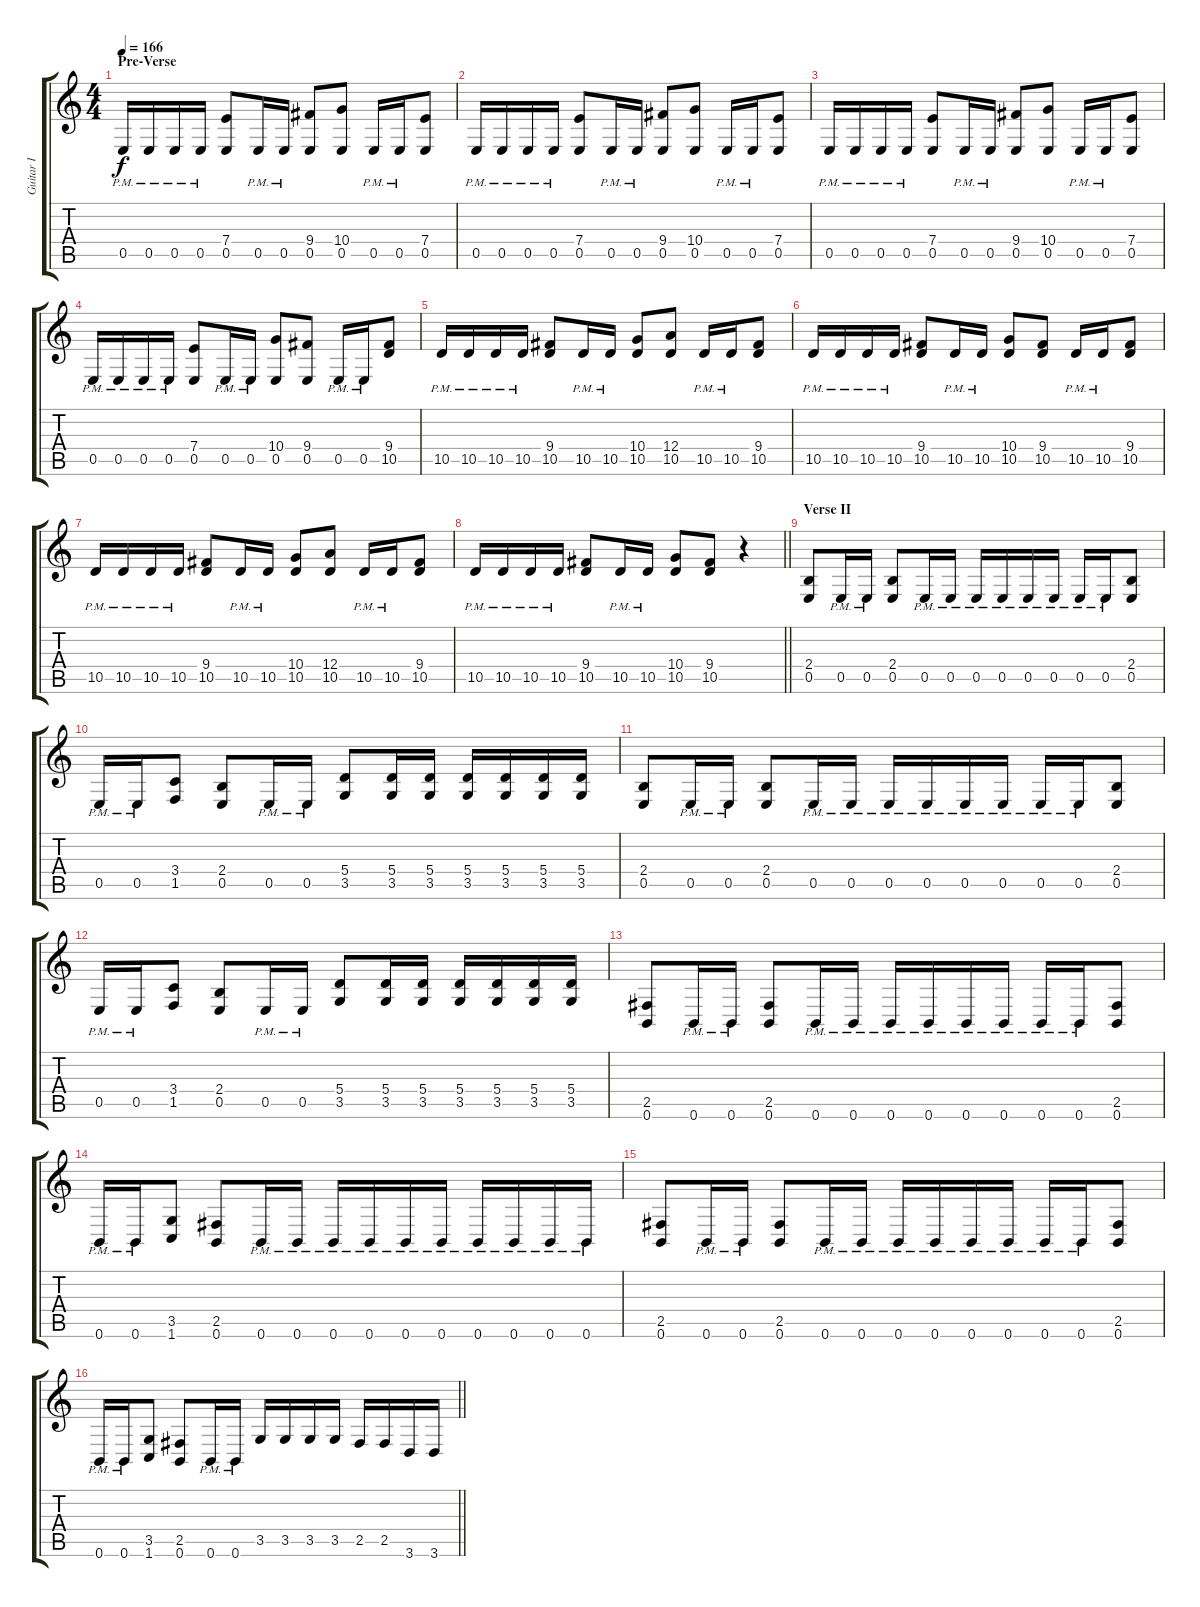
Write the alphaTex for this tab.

\track ("Guitar I" "Guitar I") {instrument distortionguitar}
\staff {score tabs}
\tuning (B3 Gb3 D3 A2 E2 B1) {hide}
\ts (4 4)
\section ("" "Pre-Verse")
\tempo 166
\clef g2
\ks c
0.5{pm}.16{dy f} 0.5{pm}.16 0.5{pm}.16 0.5{pm}.16 (7.4 0.5).8 0.5{pm}.16 0.5{pm}.16 (9.4 0.5).8 (10.4 0.5).8 0.5{pm}.16 0.5{pm}.16 (7.4 0.5).8 |
0.5{pm}.16 0.5{pm}.16 0.5{pm}.16 0.5{pm}.16 (7.4 0.5).8 0.5{pm}.16 0.5{pm}.16 (9.4 0.5).8 (10.4 0.5).8 0.5{pm}.16 0.5{pm}.16 (7.4 0.5).8 |
0.5{pm}.16 0.5{pm}.16 0.5{pm}.16 0.5{pm}.16 (7.4 0.5).8 0.5{pm}.16 0.5{pm}.16 (9.4 0.5).8 (10.4 0.5).8 0.5{pm}.16 0.5{pm}.16 (7.4 0.5).8 |
0.5{pm}.16 0.5{pm}.16 0.5{pm}.16 0.5{pm}.16 (7.4 0.5).8 0.5{pm}.16 0.5{pm}.16 (10.4 0.5).8 (9.4 0.5).8 0.5{pm}.16 0.5{pm}.16 (9.4 10.5).8 |
10.5{pm}.16 10.5{pm}.16 10.5{pm}.16 10.5{pm}.16 (9.4 10.5).8 10.5{pm}.16 10.5{pm}.16 (10.4 10.5).8 (12.4 10.5).8 10.5{pm}.16 10.5{pm}.16 (9.4 10.5).8 |
10.5{pm}.16 10.5{pm}.16 10.5{pm}.16 10.5{pm}.16 (9.4 10.5).8 10.5{pm}.16 10.5{pm}.16 (10.4 10.5).8 (9.4 10.5).8 10.5{pm}.16 10.5{pm}.16 (9.4 10.5).8 |
10.5{pm}.16 10.5{pm}.16 10.5{pm}.16 10.5{pm}.16 (9.4 10.5).8 10.5{pm}.16 10.5{pm}.16 (10.4 10.5).8 (12.4 10.5).8 10.5{pm}.16 10.5{pm}.16 (9.4 10.5).8 |
\barLineRight lightlight
10.5{pm}.16 10.5{pm}.16 10.5{pm}.16 10.5{pm}.16 (9.4 10.5).8 10.5{pm}.16 10.5{pm}.16 (10.4 10.5).8 (9.4 10.5).8 r.4 |
\section ("" "Verse II")
(2.4 0.5).8 0.5{pm}.16 0.5{pm}.16 (2.4 0.5).8 0.5{pm}.16 0.5{pm}.16 0.5{pm}.16 0.5{pm}.16 0.5{pm}.16 0.5{pm}.16 0.5{pm}.16 0.5{pm}.16 (2.4 0.5).8 |
0.5{pm}.16 0.5{pm}.16 (3.4 1.5).8 (2.4 0.5).8 0.5{pm}.16 0.5{pm}.16 (5.4 3.5).8 (5.4 3.5).16 (5.4 3.5).16 (5.4 3.5).16 (5.4 3.5).16 (5.4 3.5).16 (5.4 3.5).16 |
(2.4 0.5).8 0.5{pm}.16 0.5{pm}.16 (2.4 0.5).8 0.5{pm}.16 0.5{pm}.16 0.5{pm}.16 0.5{pm}.16 0.5{pm}.16 0.5{pm}.16 0.5{pm}.16 0.5{pm}.16 (2.4 0.5).8 |
0.5{pm}.16 0.5{pm}.16 (3.4 1.5).8 (2.4 0.5).8 0.5{pm}.16 0.5{pm}.16 (5.4 3.5).8 (5.4 3.5).16 (5.4 3.5).16 (5.4 3.5).16 (5.4 3.5).16 (5.4 3.5).16 (5.4 3.5).16 |
(2.5 0.6).8 0.6{pm}.16 0.6{pm}.16 (2.5 0.6).8 0.6{pm}.16 0.6{pm}.16 0.6{pm}.16 0.6{pm}.16 0.6{pm}.16 0.6{pm}.16 0.6{pm}.16 0.6{pm}.16 (2.5 0.6).8 |
0.6{pm}.16 0.6{pm}.16 (3.5 1.6).8 (2.5 0.6).8 0.6{pm}.16 0.6{pm}.16 0.6{pm}.16 0.6{pm}.16 0.6{pm}.16 0.6{pm}.16 0.6{pm}.16 0.6{pm}.16 0.6{pm}.16 0.6{pm}.16 |
(2.5 0.6).8 0.6{pm}.16 0.6{pm}.16 (2.5 0.6).8 0.6{pm}.16 0.6{pm}.16 0.6{pm}.16 0.6{pm}.16 0.6{pm}.16 0.6{pm}.16 0.6{pm}.16 0.6{pm}.16 (2.5 0.6).8 |
\barLineRight lightlight
0.6{pm}.16 0.6{pm}.16 (3.5 1.6).8 (2.5 0.6).8 0.6{pm}.16 0.6{pm}.16 3.5.16 3.5.16 3.5.16 3.5.16 2.5.16 2.5.16 3.6.16 3.6.16
